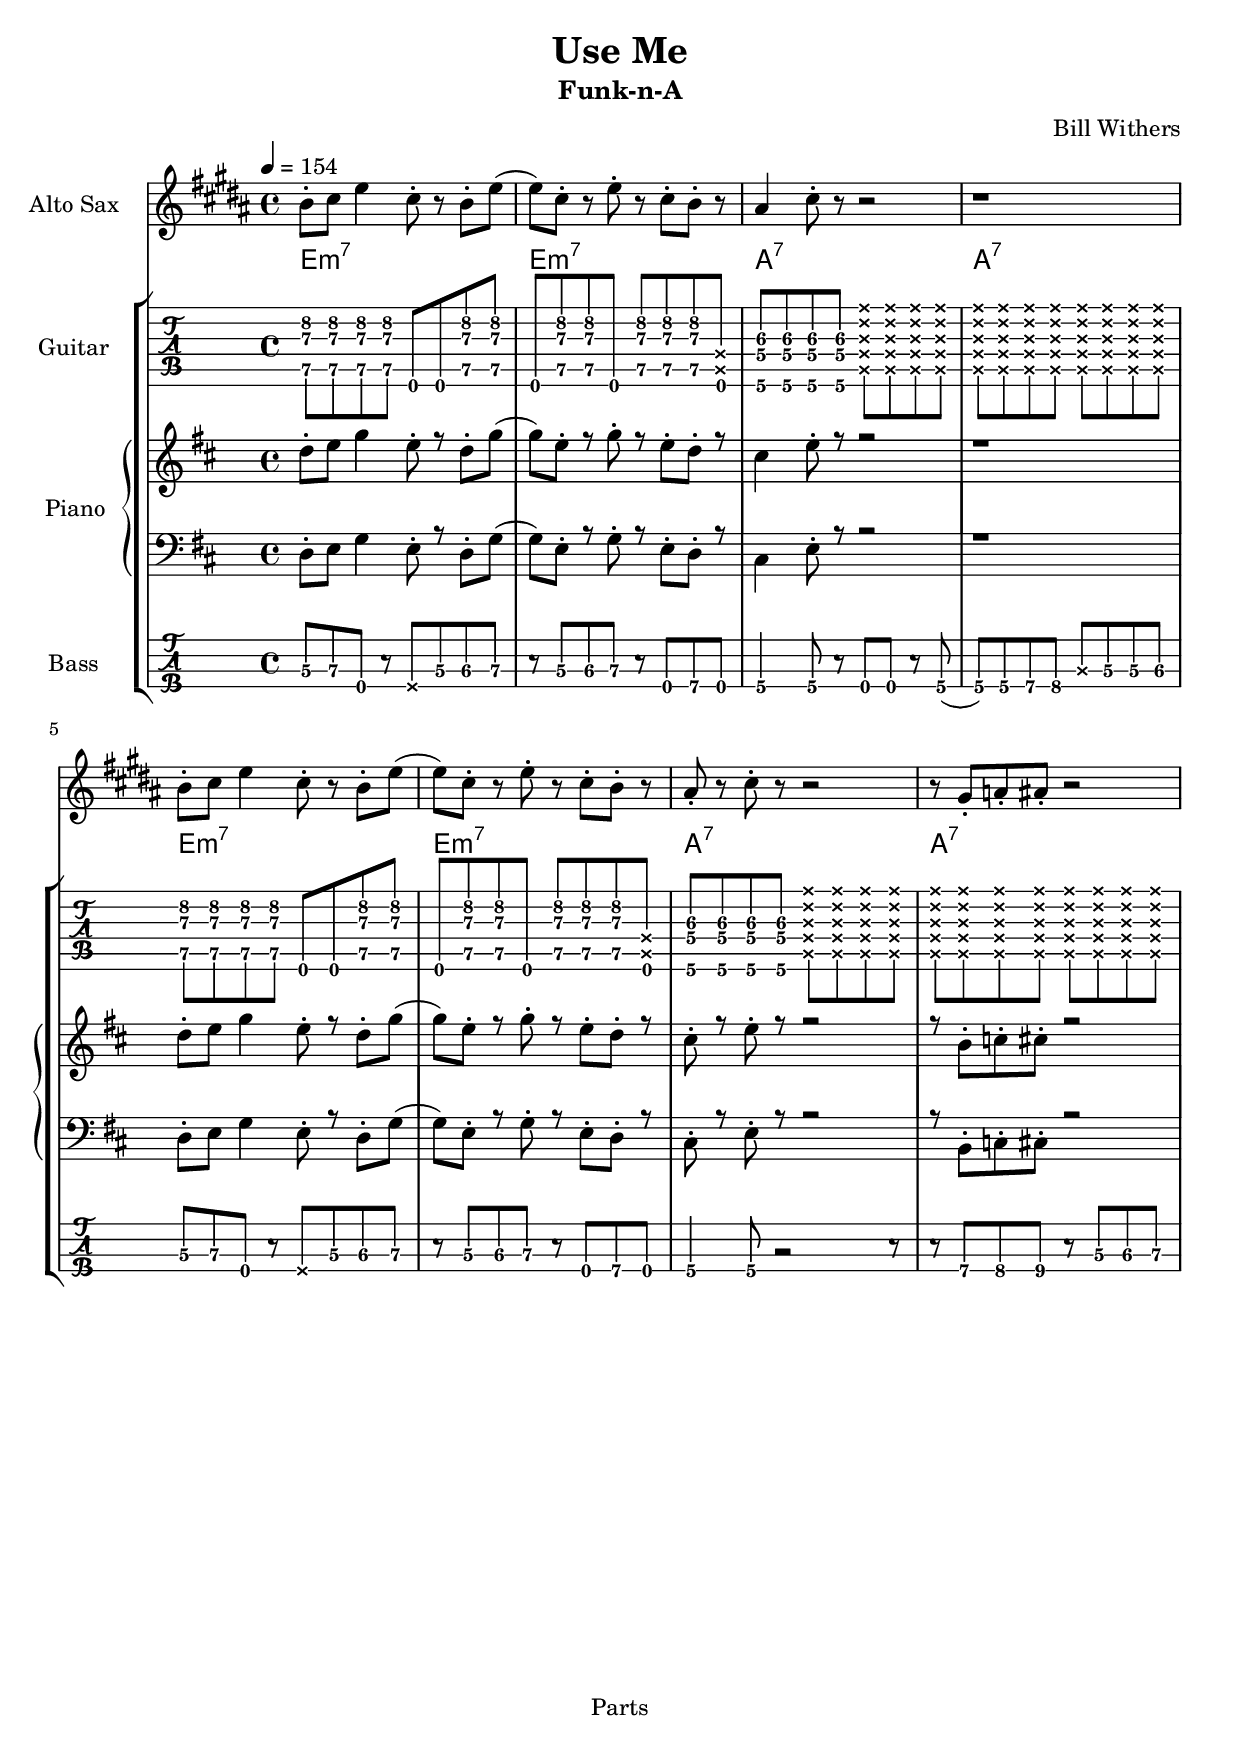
\version "2.18.2"
\header {
  title = "Use Me"
  subtitle = "Funk-n-A"
  composer = "Bill Withers"
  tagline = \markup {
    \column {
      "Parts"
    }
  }
}
% To make the example display in the documentation
\paper {
  %  paper-width = 130
}
%#(set-global-staff-size 16)
\include "english.ly"

%%%%%%%%%%%% Some macros %%%%%%%%%%%%%%%%%%%
sd = {
  \stemDown
}

sl = {
  \override NoteHead.style = #'slash
  \hide Stem
}
nsl = {
  \revert NoteHead.style
  \undo \hide Stem
}
crOn = \override NoteHead.style = #'cross
crOff = \revert NoteHead.style

main_riff = {
  d8\staccato e8 g4 e8\staccato r8 d8\staccato g8( |
  g8) e8\staccato r8 g8\staccato r8 e8\staccato d8\staccato r8  |
  cs4 e8\staccato r8 r2 |
  r1 |
  d8\staccato e g4 e8\staccato r8 d8\staccato g8( |
  g8) e8\staccato r8 g8\staccato r8 e8\staccato d8\staccato r8 |
  cs8\staccato r8 e8\staccato r8 r2 |
  r8 b8\staccato c8\staccato cs8\staccato r2 |
}

%% insert chord name style stuff here.

jazzChords = { }

%%%%%%%%%%%% Keys'n'thangs %%%%%%%%%%%%%%%%%

global = {
  \time 4/4
  \tempo 4 = 154
}

Key = { \key d \major }

% ############ Horns ############

% ------ Alto Saxophone ------
alto = \transpose c a \relative c' {
  \Key
  \main_riff
}
altoHarmony = \transpose c' a {
  \jazzChords
}
altoSax = {
  \global
  \clef treble
  <<
    \alto
  >>
}

% ############ Rhythm Section #############

% ------ Guitar ------
gtr = \relative c' {
  \Key
  \set TabStaff.minimumFret = #4
  <e, d' g>8 <e d' g>8 <e d' g>8 <e d' g>8 e,8 e8 <e' d' g>8 <e d' g>8 |
  e,8 <e' d' g>8 <e d' g>8 e, <e' d' g>8 <e d' g>8 <e d' g>8 <e, \deadNote a \deadNote d>8 |
  <a\6 g'\4 cs\3>8 <a\6 g'\4 cs\3>8 <a\6 g'\4 cs\3>8 <a\6 g'\4 cs\3>8
  \deadNotesOn <a d g b e>8 <a d g b e>8 <a d g b e>8 <a d g b e>8 |
  <a d g b e>8 <a d g b e>8 <a d g b e>8 <a d g b e>8 <a d g b e>8 <a d g b e>8 <a d g b e>8 <a d g b e>8
  \deadNotesOff |
  <e' d' g>8 <e d' g>8 <e d' g>8 <e d' g>8 e,8 e8 <e' d' g>8 <e d' g>8 |
  e,8 <e' d' g>8 <e d' g>8 e, <e' d' g>8 <e d' g>8 <e d' g>8 <e, \deadNote a \deadNote d>8 |
  <a\6 g'\4 cs\3>8 <a\6 g'\4 cs\3>8 <a\6 g'\4 cs\3>8 <a\6 g'\4 cs\3>8
  \deadNotesOn <a d g b e>8 <a d g b e>8 <a d g b e>8 <a d g b e>8 |
  <a d g b e>8 <a d g b e>8 <a d g b e>8 <a d g b e>8 <a d g b e>8 <a d g b e>8 <a d g b e>8 <a d g b e>8
  \deadNotesOff |

}
gtrHarmony = \chordmode {
  \jazzChords
  e1:min7 e:min7 a:7 a:7
  e1:min7 e:min7 a:7 a:7
}
guitar = {
  \tabFullNotation
  \global
  <<
    \gtr
  >>
}

%% ------ Piano ------
rhUpper = \relative c'' {
  \voiceOne
  \Key
  \sd
  \main_riff
}
rhLower = \relative c' {
  \voiceTwo
  \Key

}

lhUpper = \relative c {
  \voiceOne
  \Key
  \sd
  \main_riff
}
lhLower = \relative c {
  \voiceTwo
  \Key

}

PianoRH = {
  \clef treble
  \global
  <<
    \new Voice = "one" \rhUpper
    \new Voice = "two" \rhLower
  >>
}
PianoLH = {
  \clef bass
  \global
  <<
    \new Voice = "one" \lhUpper
    \new Voice = "two" \lhLower
  >>
}

piano = {
  <<
    \new Staff = "upper" \PianoRH
    \new Staff = "lower" \PianoLH
  >>
}

% ------ Bass Guitar ------
Bass = \relative c {
  \Key
  \set TabStaff.minimumFret = #5
  d,8\3 e8 e,8 r8 \deadNote e8 d'8\3 ds8 e8 |
  r8 d\3 ds e r8 e, b'\4 e, |
  a4\4 a8\4 r8 e8 e8 r8 a8\4( |
  a8\4) a8\4 b c \deadNote d\3 d\3 d\3 ds |
  d8\3 e8 e,8 r8 \deadNote e8 d'8\3 ds8 e8 |
  r8 d\3 ds e r8 e, b'\4 e, |
  a4\4 a8\4 r2 r8 |
  r8 b8 c8 cs8 r8 d8\3 ds8 e8 |

}
bass = {
  \tabFullNotation
  \global
  <<
    \Bass
  >>
}

% ------ Drums ------
up = \drummode {
  \voiceOne
  cymr8 cymr cymr cymr cymr cymr cymr cymr |
  cymr8 cymr cymr cymr cymr cymr cymr cymr |
  cymr8 cymr cymr cymr cymr cymr cymr cymr |
  cymr8 cymc r cymc r cymc r cymr |
}
down = \drummode {
  \voiceTwo
  bd8 cymr bd bd ss bd cymr bd |
  bd8 cymr bd bd ss bd cymr bd |
  bd8 cymr bd bd ss bd cymr bd |
  bd8 ss bd cymc bd cymc ss bd |
}

drumContents = {
  \global
  <<
    \new DrumVoice \up
    \new DrumVoice \down
  >>
}

%%%%%%%%% It All Goes Together Here %%%%%%%%%%%%%%%%%%%%%%

\score {
  <<
    \new StaffGroup = "horns" <<
      \new Staff = "tenosax" \with {
        instrumentName = #"Alto Sax"
        midiInstrument = #"alto sax"
      }
      \altoSax
    >>

    \new StaffGroup = "rhythm" <<
      \new ChordNames = "chords" \gtrHarmony
      \new TabStaff = "guitar"  \with { instrumentName = #"Guitar" }
      \guitar
      \new PianoStaff = "piano" \with {
        instrumentName = #"Piano"
        midiInstrument = #"rock organ"
      }
      \piano
      \new TabStaff = "bass"  \with {
        instrumentName = #"Bass" stringTunings = #bass-tuning
      }
      \bass
      %     \new DrumStaff \with { instrumentName = #"Drums" }
      %     \drumContents
    >>
  >>
  \layout {
    \context { \Staff \RemoveEmptyStaves }
    \context {
      \Score
      \override BarNumber.padding = #3
      \override RehearsalMark.padding = #2
      skipBars = ##t
    }
  }
  \midi {
    \tempo 4 = 154
  }
}